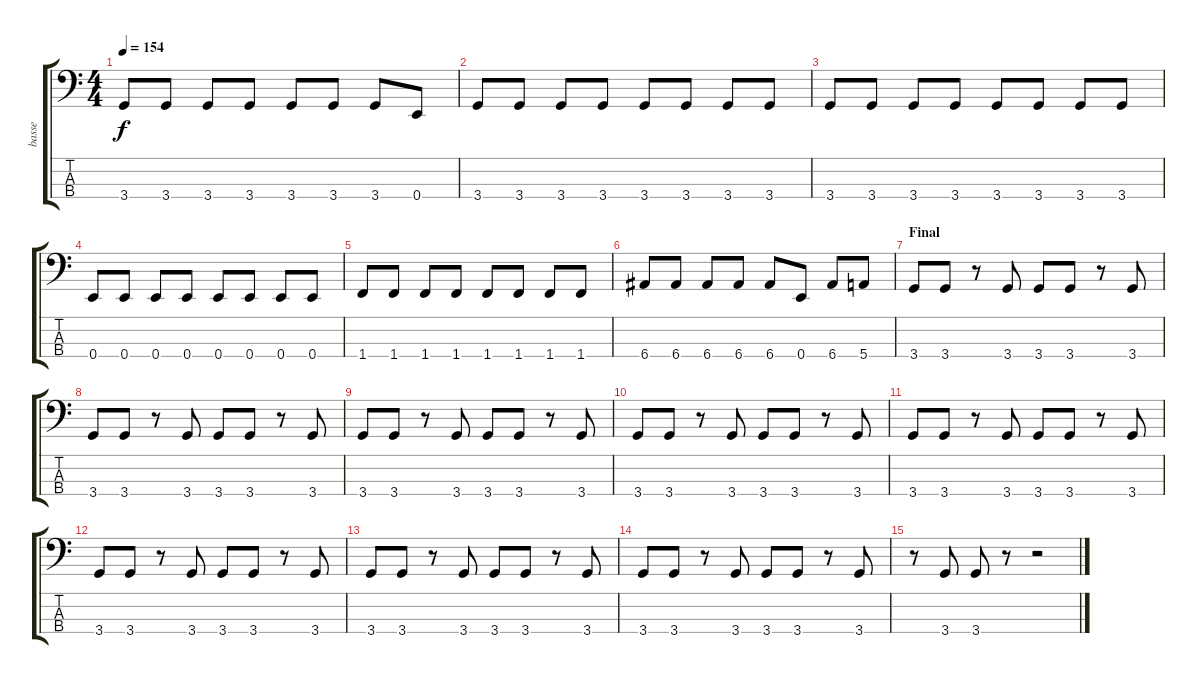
\track ("basse" "basse") {instrument electricbassfinger}
\staff {score tabs}
\tuning (G2 D2 A1 E1) {hide}
\ts (4 4)
\tempo 154
\clef f4
\ks c
3.4.8{dy f} 3.4.8 3.4.8 3.4.8 3.4.8 3.4.8 3.4.8 0.4.8 |
3.4.8 3.4.8 3.4.8 3.4.8 3.4.8 3.4.8 3.4.8 3.4.8 |
3.4.8 3.4.8 3.4.8 3.4.8 3.4.8 3.4.8 3.4.8 3.4.8 |
0.4.8 0.4.8 0.4.8 0.4.8 0.4.8 0.4.8 0.4.8 0.4.8 |
1.4.8 1.4.8 1.4.8 1.4.8 1.4.8 1.4.8 1.4.8 1.4.8 |
6.4.8 6.4.8 6.4.8 6.4.8 6.4.8 0.4.8 6.4.8 5.4.8 |
\section ("" "Final")
3.4.8 3.4.8 r.8 3.4.8 3.4.8 3.4.8 r.8 3.4.8 |
3.4.8 3.4.8 r.8 3.4.8 3.4.8 3.4.8 r.8 3.4.8 |
3.4.8 3.4.8 r.8 3.4.8 3.4.8 3.4.8 r.8 3.4.8 |
3.4.8 3.4.8 r.8 3.4.8 3.4.8 3.4.8 r.8 3.4.8 |
3.4.8 3.4.8 r.8 3.4.8 3.4.8 3.4.8 r.8 3.4.8 |
3.4.8 3.4.8 r.8 3.4.8 3.4.8 3.4.8 r.8 3.4.8 |
3.4.8 3.4.8 r.8 3.4.8 3.4.8 3.4.8 r.8 3.4.8 |
3.4.8 3.4.8 r.8 3.4.8 3.4.8 3.4.8 r.8 3.4.8 |
r.8 3.4.8 3.4.8 r.8 r.2
